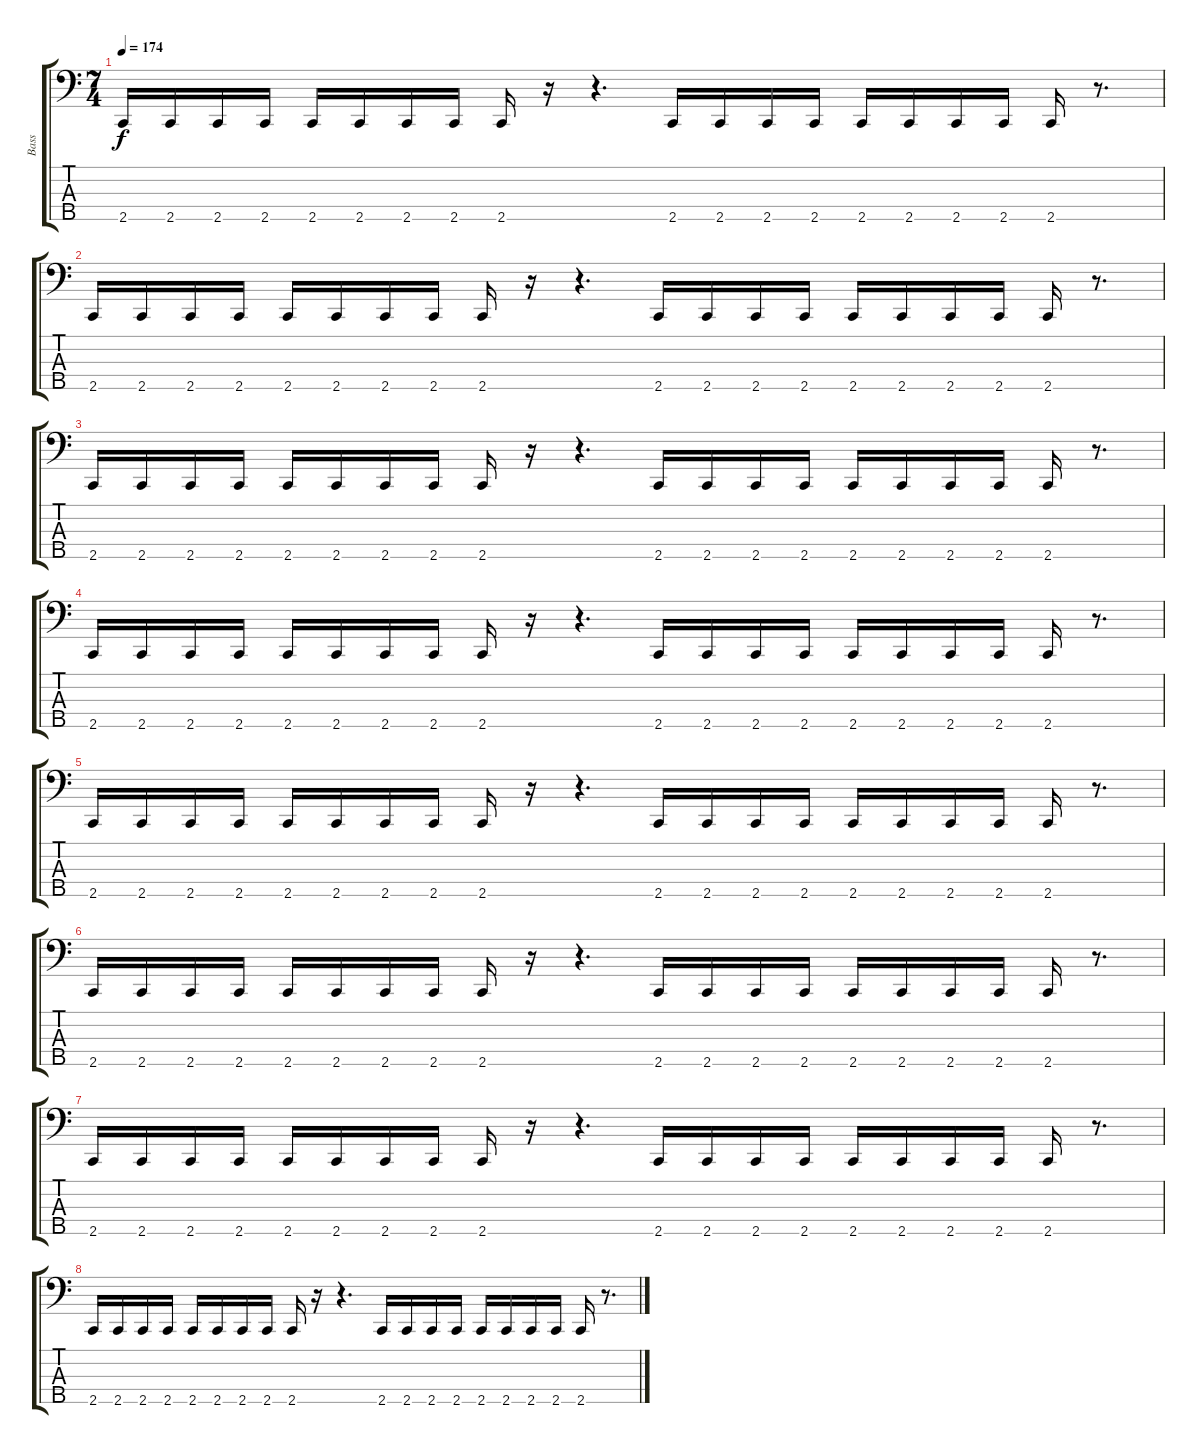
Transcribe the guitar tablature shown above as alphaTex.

\track ("Bass" "Bass") {instrument electricbassfinger}
\staff {score tabs}
\tuning (Gb2 Db2 Ab1 Eb1 Bb0) {hide}
\ts (7 4)
\tempo 174
\clef f4
\ks c
2.5.16{dy f} 2.5.16 2.5.16 2.5.16 2.5.16 2.5.16 2.5.16 2.5.16 2.5.16 r.16 r.4{d} 2.5.16 2.5.16 2.5.16 2.5.16 2.5.16 2.5.16 2.5.16 2.5.16 2.5.16 r.8{d} |
2.5.16 2.5.16 2.5.16 2.5.16 2.5.16 2.5.16 2.5.16 2.5.16 2.5.16 r.16 r.4{d} 2.5.16 2.5.16 2.5.16 2.5.16 2.5.16 2.5.16 2.5.16 2.5.16 2.5.16 r.8{d} |
2.5.16 2.5.16 2.5.16 2.5.16 2.5.16 2.5.16 2.5.16 2.5.16 2.5.16 r.16 r.4{d} 2.5.16 2.5.16 2.5.16 2.5.16 2.5.16 2.5.16 2.5.16 2.5.16 2.5.16 r.8{d} |
2.5.16 2.5.16 2.5.16 2.5.16 2.5.16 2.5.16 2.5.16 2.5.16 2.5.16 r.16 r.4{d} 2.5.16 2.5.16 2.5.16 2.5.16 2.5.16 2.5.16 2.5.16 2.5.16 2.5.16 r.8{d} |
2.5.16 2.5.16 2.5.16 2.5.16 2.5.16 2.5.16 2.5.16 2.5.16 2.5.16 r.16 r.4{d} 2.5.16 2.5.16 2.5.16 2.5.16 2.5.16 2.5.16 2.5.16 2.5.16 2.5.16 r.8{d} |
2.5.16 2.5.16 2.5.16 2.5.16 2.5.16 2.5.16 2.5.16 2.5.16 2.5.16 r.16 r.4{d} 2.5.16 2.5.16 2.5.16 2.5.16 2.5.16 2.5.16 2.5.16 2.5.16 2.5.16 r.8{d} |
2.5.16 2.5.16 2.5.16 2.5.16 2.5.16 2.5.16 2.5.16 2.5.16 2.5.16 r.16 r.4{d} 2.5.16 2.5.16 2.5.16 2.5.16 2.5.16 2.5.16 2.5.16 2.5.16 2.5.16 r.8{d} |
2.5.16 2.5.16 2.5.16 2.5.16 2.5.16 2.5.16 2.5.16 2.5.16 2.5.16 r.16 r.4{d} 2.5.16 2.5.16 2.5.16 2.5.16 2.5.16 2.5.16 2.5.16 2.5.16 2.5.16 r.8{d}
